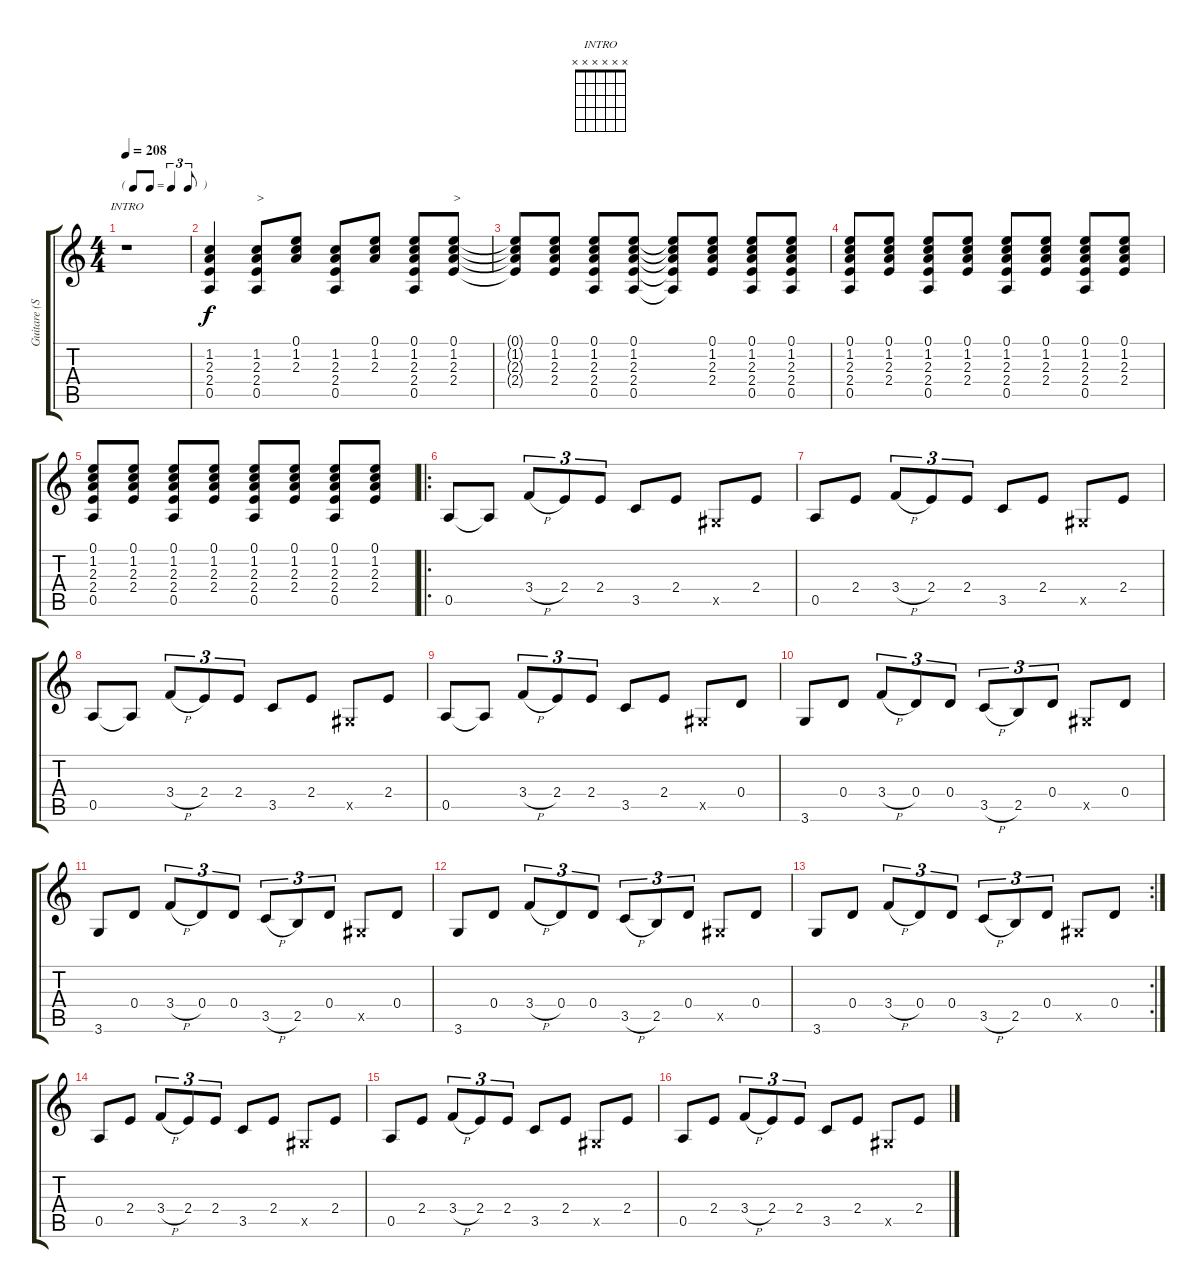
\track ("Guitare (Strato) + Delay" "Guitare (S") {instrument electricguitarclean}
\staff {score tabs}
\tuning (E4 B3 G3 D3 A2 E2) {hide}
\chord ("INTRO" x x x x x x) {firstfret 0}
\ts (4 4)
\tf triplet8th
\tempo 208
\clef g2
\ks c
r.1{ch "INTRO" dy f instrument electricguitarclean} |
(1.2 2.3 2.4 0.5).4 (1.2 2.3 2.4 0.5).8{txt ">"} (0.1 1.2 2.3).8 (1.2 2.3 2.4 0.5).8 (0.1 1.2 2.3).8 (0.1 1.2 2.3 2.4 0.5).8 (0.1 1.2 2.3 2.4).8{txt ">"} |
(0.1{t} 1.2{t} 2.3{t} 2.4{t}).8 (0.1 1.2 2.3 2.4).8 (0.1 1.2 2.3 2.4 0.5).8 (0.1 1.2 2.3 2.4 0.5).8 (0.1{t} 1.2{t} 2.3{t} 2.4{t} 0.5{t}).8 (0.1 1.2 2.3 2.4).8 (0.1 1.2 2.3 2.4 0.5).8 (0.1 1.2 2.3 2.4 0.5).8 |
(0.1 1.2 2.3 2.4 0.5).8 (0.1 1.2 2.3 2.4).8 (0.1 1.2 2.3 2.4 0.5).8 (0.1 1.2 2.3 2.4).8 (0.1 1.2 2.3 2.4 0.5).8 (0.1 1.2 2.3 2.4).8 (0.1 1.2 2.3 2.4 0.5).8 (0.1 1.2 2.3 2.4).8 |
(0.1 1.2 2.3 2.4 0.5).8 (0.1 1.2 2.3 2.4).8 (0.1 1.2 2.3 2.4 0.5).8 (0.1 1.2 2.3 2.4).8 (0.1 1.2 2.3 2.4 0.5).8 (0.1 1.2 2.3 2.4).8 (0.1 1.2 2.3 2.4 0.5).8 (0.1 1.2 2.3 2.4).8 |
\ro
0.5.8 0.5{t}.8 3.4{h}.8{tu (3 2)} 2.4.8{tu (3 2)} 2.4.8{tu (3 2)} 3.5.8 2.4.8 -1.5{x}.8 2.4.8 |
0.5.8 2.4.8 3.4{h}.8{tu (3 2)} 2.4.8{tu (3 2)} 2.4.8{tu (3 2)} 3.5.8 2.4.8 -1.5{x}.8 2.4.8 |
0.5.8 0.5{t}.8 3.4{h}.8{tu (3 2)} 2.4.8{tu (3 2)} 2.4.8{tu (3 2)} 3.5.8 2.4.8 -1.5{x}.8 2.4.8 |
0.5.8 0.5{t}.8 3.4{h}.8{tu (3 2)} 2.4.8{tu (3 2)} 2.4.8{tu (3 2)} 3.5.8 2.4.8 -1.5{x}.8 0.4.8 |
3.6.8 0.4.8 3.4{h}.8{tu (3 2)} 0.4.8{tu (3 2)} 0.4.8{tu (3 2)} 3.5{h}.8{tu (3 2)} 2.5.8{tu (3 2)} 0.4.8{tu (3 2)} -1.5{x}.8 0.4.8 |
3.6.8 0.4.8 3.4{h}.8{tu (3 2)} 0.4.8{tu (3 2)} 0.4.8{tu (3 2)} 3.5{h}.8{tu (3 2)} 2.5.8{tu (3 2)} 0.4.8{tu (3 2)} -1.5{x}.8 0.4.8 |
3.6.8 0.4.8 3.4{h}.8{tu (3 2)} 0.4.8{tu (3 2)} 0.4.8{tu (3 2)} 3.5{h}.8{tu (3 2)} 2.5.8{tu (3 2)} 0.4.8{tu (3 2)} -1.5{x}.8 0.4.8 |
\rc 2
3.6.8 0.4.8 3.4{h}.8{tu (3 2)} 0.4.8{tu (3 2)} 0.4.8{tu (3 2)} 3.5{h}.8{tu (3 2)} 2.5.8{tu (3 2)} 0.4.8{tu (3 2)} -1.5{x}.8 0.4.8 |
0.5.8 2.4.8 3.4{h}.8{tu (3 2)} 2.4.8{tu (3 2)} 2.4.8{tu (3 2)} 3.5.8 2.4.8 -1.5{x}.8 2.4.8 |
0.5.8 2.4.8 3.4{h}.8{tu (3 2)} 2.4.8{tu (3 2)} 2.4.8{tu (3 2)} 3.5.8 2.4.8 -1.5{x}.8 2.4.8 |
0.5.8 2.4.8 3.4{h}.8{tu (3 2)} 2.4.8{tu (3 2)} 2.4.8{tu (3 2)} 3.5.8 2.4.8 -1.5{x}.8 2.4.8
